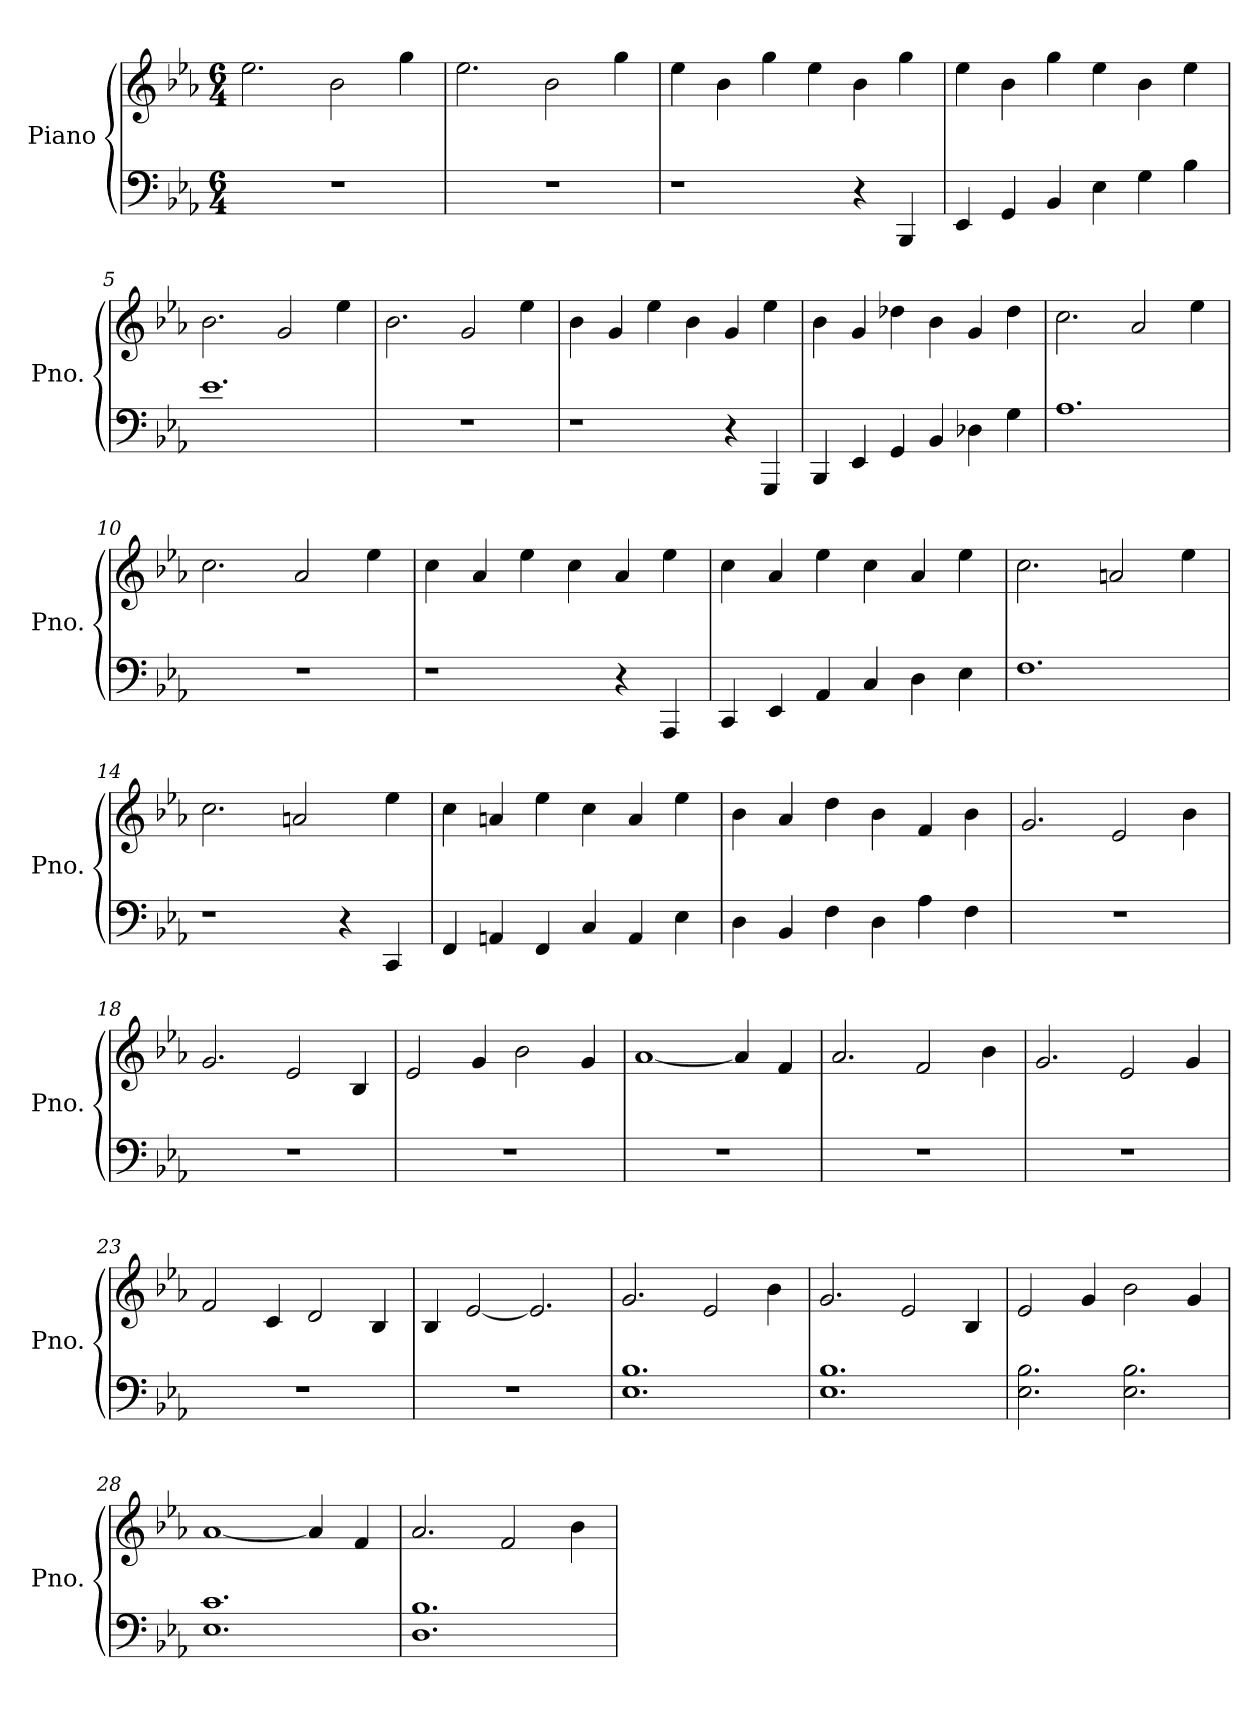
**kern	**kern
*part1	*part1
*staff2	*staff1
*I"Piano	*
*I'Pno.	*
*clefF4	*clefG2
*k[b-e-a-]	*k[b-e-a-]
*M6/4	*M6/4
*MM120	*MM120
=1	=1
1.r	2.ee-\
.	2b-\
.	4gg\
=2	=2
1.r	2.ee-\
.	2b-\
.	4gg\
=3	=3
1r	4ee-\
.	4b-\
.	4gg\
.	4ee-\
4r	4b-\
4BBB-/	4gg\
=4	=4
4EE-/	4ee-\
4GG/	4b-\
4BB-/	4gg\
4E-\	4ee-\
4G\	4b-\
4B-\	4ee-\
=5	=5
1.e-	2.b-\
.	2g/
.	4ee-\
=6	=6
1.r	2.b-\
.	2g/
.	4ee-\
!!LO:LB:g=z
=7	=7
1r	4b-\
.	4g/
.	4ee-\
.	4b-\
4r	4g/
4GGG/	4ee-\
=8	=8
4BBB-/	4b-\
4EE-/	4g/
4GG/	4dd-X\
4BB-/	4b-\
4D-X\	4g/
4G\	4dd-\
=9	=9
1.A-	2.cc\
.	2a-/
.	4ee-\
=10	=10
1.r	2.cc\
.	2a-/
.	4ee-\
=11	=11
1r	4cc\
.	4a-/
.	4ee-\
.	4cc\
4r	4a-/
4AAA-/	4ee-\
!!LO:LB:g=z
=12	=12
4CC/	4cc\
4EE-/	4a-/
4AA-/	4ee-\
4C/	4cc\
4D\	4a-/
4E-\	4ee-\
=13	=13
1.F	2.cc\
.	2an/
.	4ee-\
=14	=14
1r	2.cc\
.	2an/
4r	.
4CC/	4ee-\
=15	=15
4FF/	4cc\
4AAn/	4an/
4FF/	4ee-\
4C/	4cc\
4AA/	4a/
4E-\	4ee-\
=16	=16
4D\	4b-\
4BB-/	4a-/
4F\	4dd\
4D\	4b-\
4A-\	4f/
4F\	4b-\
=17	=17
1.r	2.g/
.	2e-/
.	4b-\
!!LO:LB:g=z
=18	=18
1.r	2.g/
.	2e-/
.	4B-/
=19	=19
1.r	2e-/
.	4g/
.	2b-\
.	4g/
=20	=20
1.r	[1a-
.	4a-/]
.	4f/
=21	=21
1.r	2.a-/
.	2f/
.	4b-\
=22	=22
1.r	2.g/
.	2e-/
.	4g/
=23	=23
1.r	2f/
.	4c/
.	2d/
.	4B-/
=24	=24
1.r	4B-/
.	[2e-/
.	2.e-/]
!!LO:PB:g=z
=25	=25
1.E- 1.B-	2.g/
.	2e-/
.	4b-\
=26	=26
1.E- 1.B-	2.g/
.	2e-/
.	4B-/
=27	=27
2.E-\ 2.B-\	2e-/
.	4g/
2.E-\ 2.B-\	2b-\
.	4g/
=28	=28
1.E- 1.c	[1a-
.	4a-/]
.	4f/
=29	=29
1.D 1.B-	2.a-/
.	2f/
.	4b-\
=	=
*-	*-
